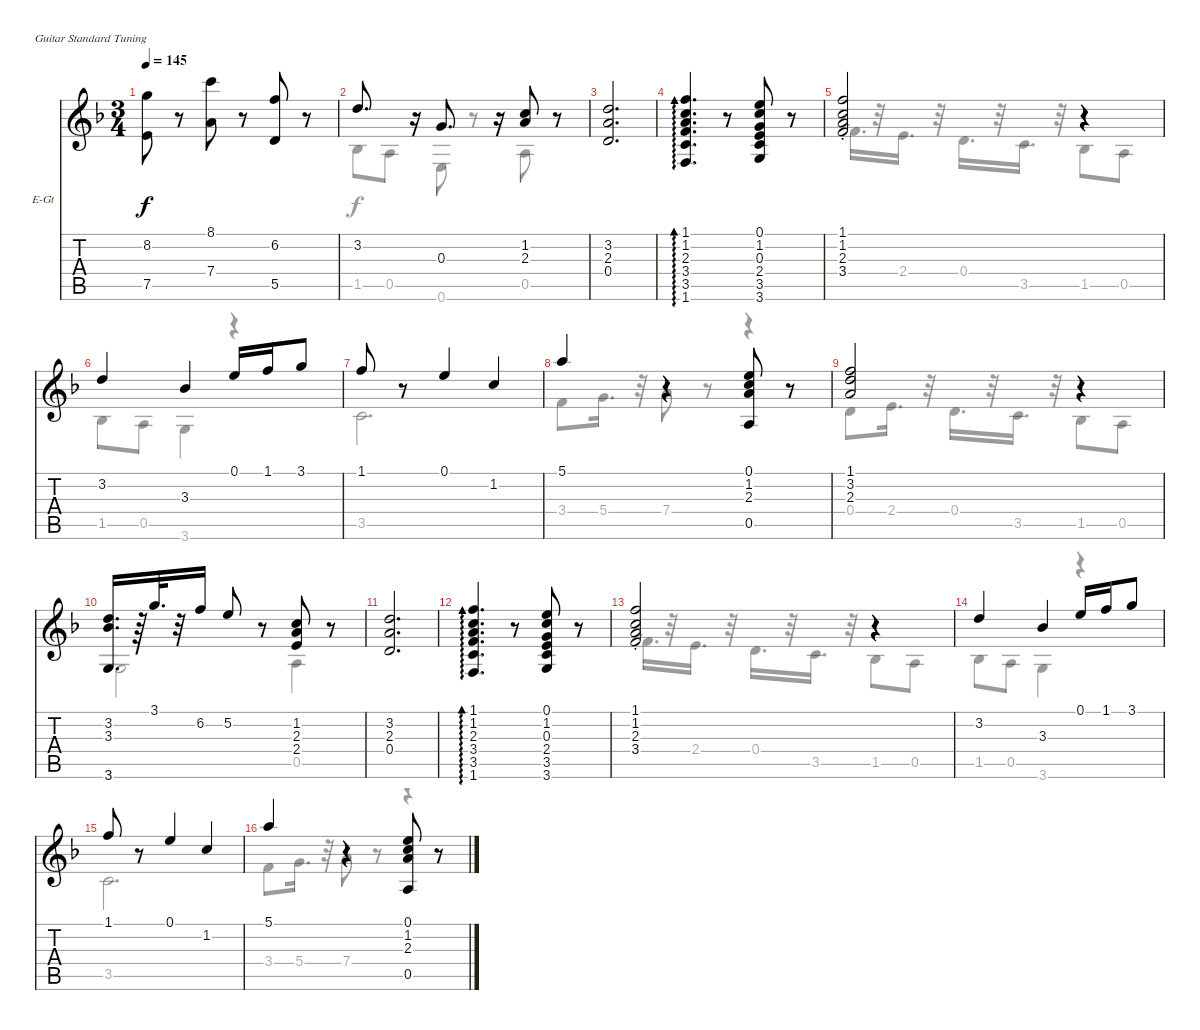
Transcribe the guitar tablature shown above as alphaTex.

\defaultSystemsLayout 4
\bracketExtendMode nobrackets
\firstSystemTrackNameOrientation horizontal
\otherSystemsTrackNameOrientation horizontal
\track ("Jazz Guitar" "E-Gt") {instrument electricguitarjazz}
\staff {score tabs}
\tuning (E4 B3 G3 D3 A2 E2)
\voice
\ts (3 4)
\tempo 145
\clef g2
\ks dminor
(8.2 7.5).8{dy f} r.8 (8.1 7.4).8 r.8 (5.5 6.2).8 r.8 |
3.2.8{d} r.16 0.3.8{d} r.16 (1.2 2.3).8 r.8 |
(0.4 2.3 3.2).2{d} |
(1.6 2.3 1.2 1.1 3.5 3.4).4{d ad 0} r.8 (3.5 3.6 2.4 0.3 1.2 0.1).8 r.8 |
(3.4{st} 2.3 1.2 1.1).2 r.4 |
3.2.4 3.3.4 0.1.16 1.1.16 3.1.8 |
1.1.8 r.8 0.1.4 1.2.4 |
5.1.4 r.4 (0.5 2.3 1.2 0.1).8 r.8 |
(2.3 3.2 1.1).2 r.4 |
(3.3 3.2 3.6).16{d} r.64 3.1.32{d} r.32 6.2.16 5.2.8 r.8 (1.2 2.4 2.3).8 r.8 |
(0.4 2.3 3.2).2{d} |
(1.6 2.3 1.2 1.1 3.5 3.4).4{d ad 0} r.8 (3.5 3.6 2.4 0.3 1.2 0.1).8 r.8 |
(3.4{st} 2.3 1.2 1.1).2 r.4 |
3.2.4 3.3.4 0.1.16 1.1.16 3.1.8 |
1.1.8 r.8 0.1.4 1.2.4 |
5.1.4 r.4 (0.5 2.3 1.2 0.1).8 r.8
\voice
\clef g2
\ottava regular
\simile none
\ks dminor
|
1.5.8 0.5.8 0.6.8 r.8 0.5.8 r.8 |
|
|
3.4{st}.16{d} r.32 2.4.16{d} r.32 0.4.16{d} r.32 3.5.16{d} r.32 1.5.8 0.5.8 |
1.5.8 0.5.8 3.6.4 r.4 |
3.5.2{d} |
3.4.8 5.4.16{d} r.32 7.4.8 r.8 r.4 |
0.4.8 2.4.16{d} r.32 0.4.16{d} r.32 3.5.16{d} r.32 1.5.8 0.5.8 |
3.6.2 0.5.4 |
|
|
3.4{st}.16{d} r.32 2.4.16{d} r.32 0.4.16{d} r.32 3.5.16{d} r.32 1.5.8 0.5.8 |
1.5.8 0.5.8 3.6.4 r.4 |
3.5.2{d} |
3.4.8 5.4.16{d} r.32 7.4.8 r.8 r.4
